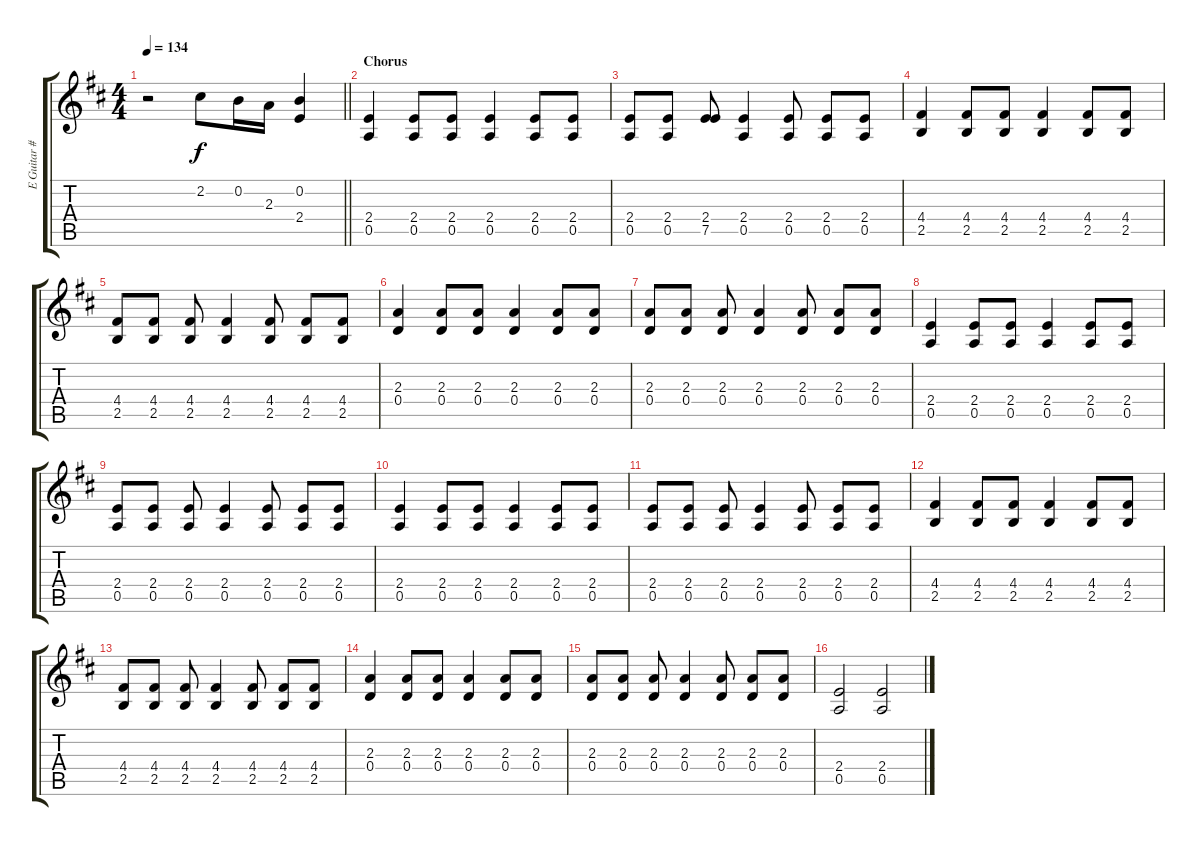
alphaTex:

\track ("E Guitar #1" "E Guitar #") {instrument overdrivenguitar}
\staff {score tabs}
\tuning (E4 B3 G3 D3 A2 E2) {hide}
\ts (4 4)
\tempo 134
\clef g2
\barLineRight lightlight
\ks d
r.2{dy f} 2.2.8 0.2.16 2.3.16 (0.2 2.4).4 |
\section ("" "Chorus")
(2.4 0.5).4 (2.4 0.5).8 (2.4 0.5).8 (2.4 0.5).4 (2.4 0.5).8 (2.4 0.5).8 |
(2.4 0.5).8 (2.4 0.5).8 (2.4 7.5).8 (2.4 0.5).4 (2.4 0.5).8 (2.4 0.5).8 (2.4 0.5).8 |
(4.4 2.5).4 (4.4 2.5).8 (4.4 2.5).8 (4.4 2.5).4 (4.4 2.5).8 (4.4 2.5).8 |
(4.4 2.5).8 (4.4 2.5).8 (4.4 2.5).8 (4.4 2.5).4 (4.4 2.5).8 (4.4 2.5).8 (4.4 2.5).8 |
(2.3 0.4).4 (2.3 0.4).8 (2.3 0.4).8 (2.3 0.4).4 (2.3 0.4).8 (2.3 0.4).8 |
(2.3 0.4).8 (2.3 0.4).8 (2.3 0.4).8 (2.3 0.4).4 (2.3 0.4).8 (2.3 0.4).8 (2.3 0.4).8 |
(2.4 0.5).4 (2.4 0.5).8 (2.4 0.5).8 (2.4 0.5).4 (2.4 0.5).8 (2.4 0.5).8 |
(2.4 0.5).8 (2.4 0.5).8 (2.4 0.5).8 (2.4 0.5).4 (2.4 0.5).8 (2.4 0.5).8 (2.4 0.5).8 |
(2.4 0.5).4 (2.4 0.5).8 (2.4 0.5).8 (2.4 0.5).4 (2.4 0.5).8 (2.4 0.5).8 |
(2.4 0.5).8 (2.4 0.5).8 (2.4 0.5).8 (2.4 0.5).4 (2.4 0.5).8 (2.4 0.5).8 (2.4 0.5).8 |
(4.4 2.5).4 (4.4 2.5).8 (4.4 2.5).8 (4.4 2.5).4 (4.4 2.5).8 (4.4 2.5).8 |
(4.4 2.5).8 (4.4 2.5).8 (4.4 2.5).8 (4.4 2.5).4 (4.4 2.5).8 (4.4 2.5).8 (4.4 2.5).8 |
(2.3 0.4).4 (2.3 0.4).8 (2.3 0.4).8 (2.3 0.4).4 (2.3 0.4).8 (2.3 0.4).8 |
(2.3 0.4).8 (2.3 0.4).8 (2.3 0.4).8 (2.3 0.4).4 (2.3 0.4).8 (2.3 0.4).8 (2.3 0.4).8 |
(2.4 0.5).2 (2.4 0.5).2
